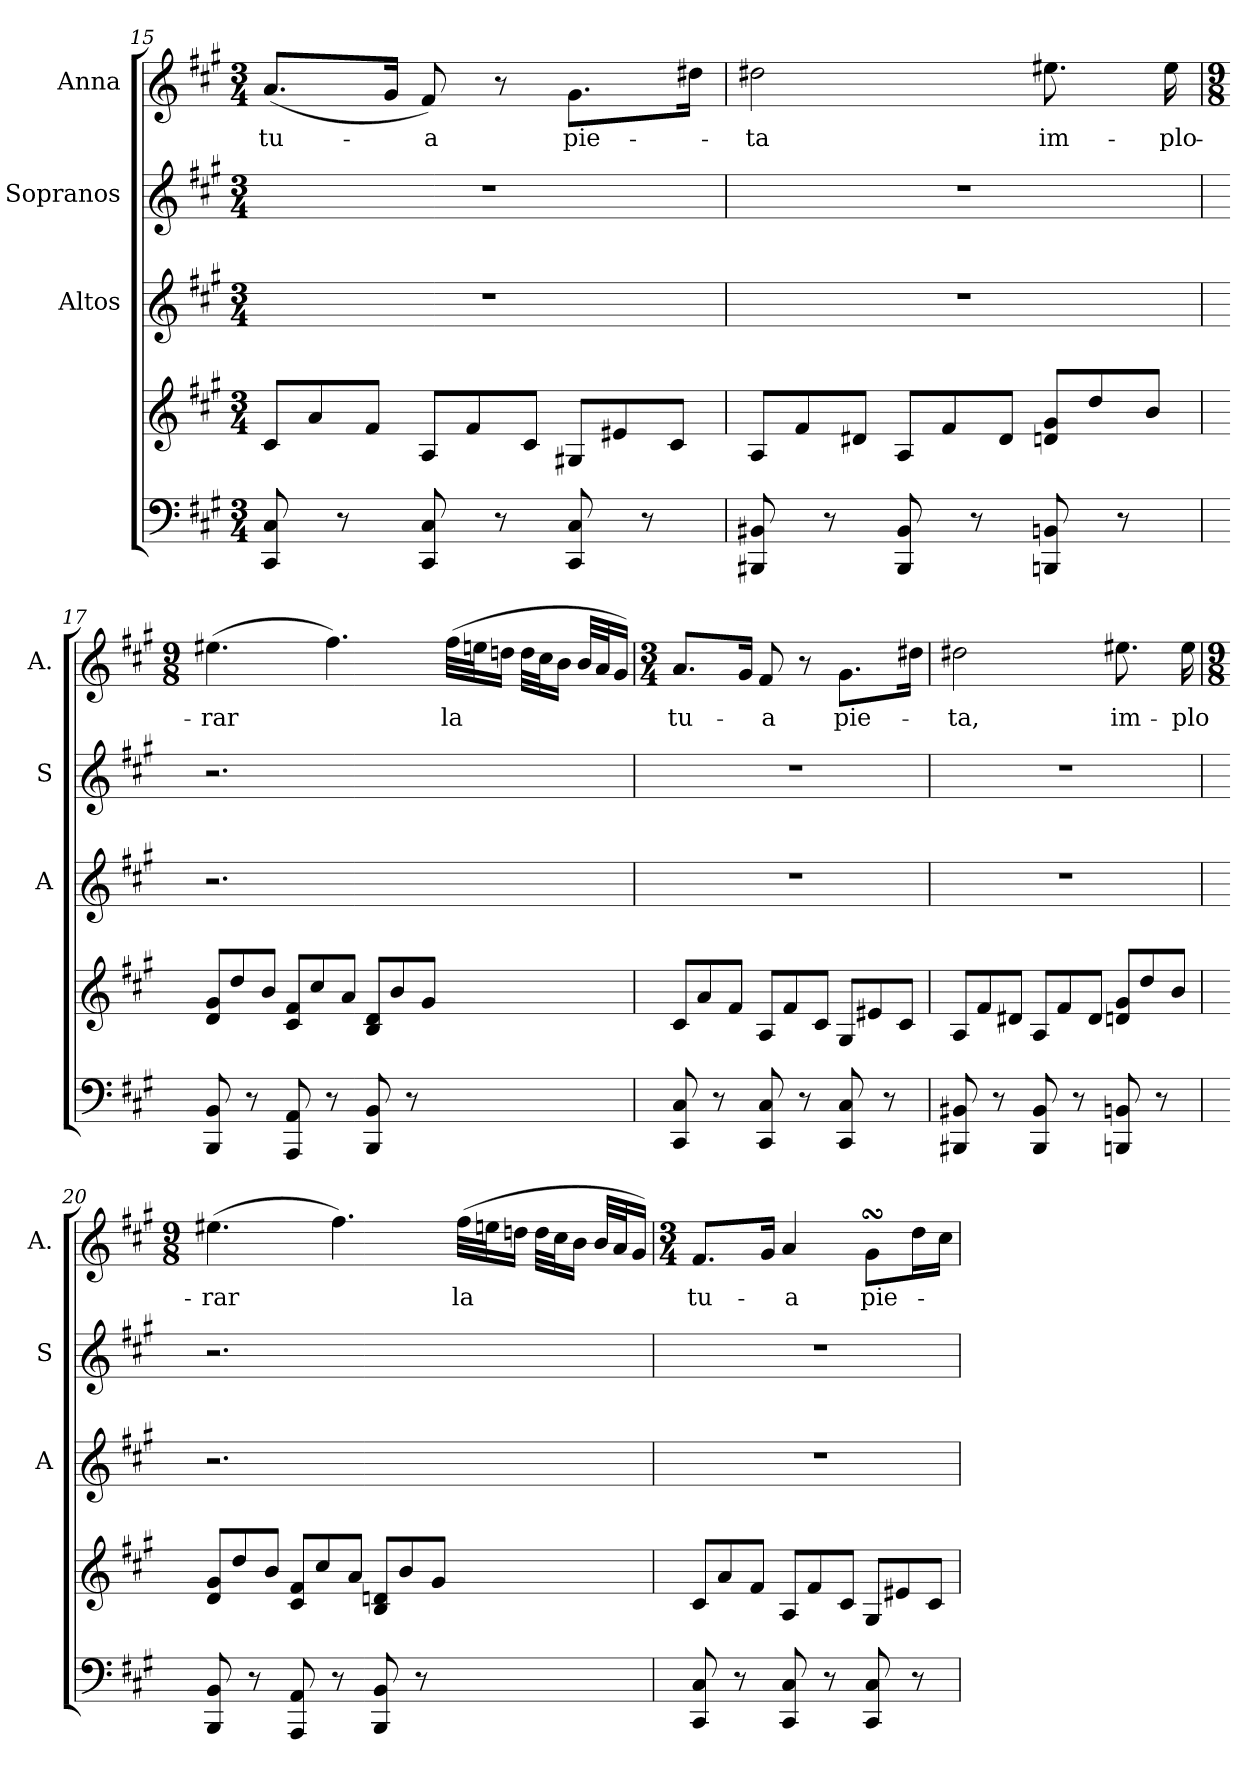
**kern	**kern	**kern	**kern	**kern	**text
*part4	*part4	*part3	*part2	*part1	*part1
*staff5	*staff4	*staff3	*staff2	*staff1	*staff1
*	*	*I"Altos	*I"Sopranos	*I"Anna	*
*	*	*I'A	*I'S	*I'A.	*
*clefF4	*clefG2	*clefG2	*clefG2	*clefG2	*
*k[f#c#g#]	*k[f#c#g#]	*k[f#c#g#]	*k[f#c#g#]	*k[f#c#g#]	*
*f#:	*f#:	*f#:	*f#:	*f#:	*
*M3/4	*M3/4	*M3/4	*M3/4	*M3/4	*
*	*Xtuplet	*	*	*	*
=15	=15	=15	=15	=15	=15
8CC#/ 8C#/	12c#/L	2.r	2.r	(8.a/L	tu-
.	12a/	.	.	.	.
8r	.	.	.	.	.
.	12f#/J	.	.	.	.
.	.	.	.	16g#/Jk	.
8CC#/ 8C#/	12A/L	.	.	8f#/)	-a
.	12f#/	.	.	.	.
8r	.	.	.	8r	.
.	12c#/J	.	.	.	.
8CC#/ 8C#/	12G#X/L	.	.	8.g#\L	pie-
.	12e#X/	.	.	.	.
8r	.	.	.	.	.
.	12c#/J	.	.	.	.
.	.	.	.	16dd#X\Jk	.
!!LO:LB:g=z
=16	=16	=16	=16	=16	=16
8BBB#X/ 8BB#X/	12A/L	2.r	2.r	2dd#X\	-ta
.	12f#/	.	.	.	.
8r	.	.	.	.	.
.	12d#X/J	.	.	.	.
8BBB#/ 8BB#/	12A/L	.	.	.	.
.	12f#/	.	.	.	.
8r	.	.	.	.	.
.	12d#/J	.	.	.	.
8BBBn/ 8BBn/	12dn/ 12g#/L	.	.	8.ee#X\	im-
.	12dd/	.	.	.	.
8r	.	.	.	.	.
.	12b/J	.	.	.	.
.	.	.	.	16ee#\	-plo-
=17	=17	=17	=17	=17	=17
*	*	*	*	*M9/8	*
8BBB/ 8BB/	12d/ 12g#/L	2.r	2.r	(4.ee#X\	-rar
.	12dd/	.	.	.	.
8r	.	.	.	.	.
.	12b/J	.	.	.	.
8AAA/ 8AA/	12c#/ 12f#/L	.	.	.	.
.	12cc#/	.	.	.	.
8r	.	.	.	4.ff#\)	.
.	12a/J	.	.	.	.
8BBB/ 8BB/	12B/ 12d/L	.	.	.	.
.	12b/	.	.	.	.
8r	.	.	.	.	.
.	12g#/J	.	.	.	.
4.ryy	4.ryy	4.ryy	4.ryy	(>32ff#\LLL	la
.	.	.	.	32een\J	.
.	.	.	.	16ddn\JJ	.
.	.	.	.	32dd\LLL	.
.	.	.	.	32cc#\J	.
.	.	.	.	16b\JJ	.
.	.	.	.	32b/LLL	.
.	.	.	.	32a/J	.
.	.	.	.	16g#/JJ)	.
=18	=18	=18	=18	=18	=18
*	*	*	*	*M3/4	*
8CC#/ 8C#/	12c#/L	2.r	2.r	8.a/L	tu-
.	12a/	.	.	.	.
8r	.	.	.	.	.
.	12f#/J	.	.	.	.
.	.	.	.	16g#/Jk	.
8CC#/ 8C#/	12A/L	.	.	8f#/	-a
.	12f#/	.	.	.	.
8r	.	.	.	8r	.
.	12c#/J	.	.	.	.
8CC#/ 8C#/	12G#/L	.	.	8.g#\L	pie-
.	12e#X/	.	.	.	.
8r	.	.	.	.	.
.	12c#/J	.	.	.	.
.	.	.	.	16dd#X\Jk	.
!!LO:LB:g=z
=19	=19	=19	=19	=19	=19
8BBB#X/ 8BB#X/	12A/L	2.r	2.r	2dd#X\	-ta,
.	12f#/	.	.	.	.
8r	.	.	.	.	.
.	12d#X/J	.	.	.	.
8BBB#/ 8BB#/	12A/L	.	.	.	.
.	12f#/	.	.	.	.
8r	.	.	.	.	.
.	12d#/J	.	.	.	.
8BBBn/ 8BBn/	12dn/ 12g#/L	.	.	8.ee#X\	im-
.	12dd/	.	.	.	.
8r	.	.	.	.	.
.	12b/J	.	.	.	.
.	.	.	.	16ee#\	-plo-
=20	=20	=20	=20	=20	=20
*	*	*	*	*M9/8	*
8BBB/ 8BB/	12d/ 12g#/L	2.r	2.r	(4.ee#X\	-rar
.	12dd/	.	.	.	.
8r	.	.	.	.	.
.	12b/J	.	.	.	.
8AAA/ 8AA/	12c#/ 12f#/L	.	.	.	.
.	12cc#/	.	.	.	.
8r	.	.	.	4.ff#\)	.
.	12a/J	.	.	.	.
8BBB/ 8BB/	12B/ 12dn/L	.	.	.	.
.	12b/	.	.	.	.
8r	.	.	.	.	.
.	12g#/J	.	.	.	.
4.ryy	4.ryy	4.ryy	4.ryy	(32ff#\LLL	la
.	.	.	.	32een\J	.
.	.	.	.	16ddn\JJ	.
.	.	.	.	32dd\LLL	.
.	.	.	.	32cc#\J	.
.	.	.	.	16b\JJ	.
.	.	.	.	32b/LLL	.
.	.	.	.	32a/J	.
.	.	.	.	16g#/JJ)	.
=21	=21	=21	=21	=21	=21
*	*	*	*	*M3/4	*
8CC#/ 8C#/	12c#/L	2.r	2.r	8.f#/L	tu-
.	12a/	.	.	.	.
8r	.	.	.	.	.
.	12f#/J	.	.	.	.
.	.	.	.	16g#/Jk	.
8CC#/ 8C#/	12A/L	.	.	4a/	-a
.	12f#/	.	.	.	.
8r	.	.	.	.	.
.	12c#/J	.	.	.	.
8CC#/ 8C#/	12G#/L	.	.	8g#sSsS\L	pie-
.	12e#X/	.	.	.	.
8r	.	.	.	16dd\L	.
.	12c#/J	.	.	.	.
.	.	.	.	16cc#\JJ	.
=	=	=	=	=	=
*-	*-	*-	*-	*-	*-
